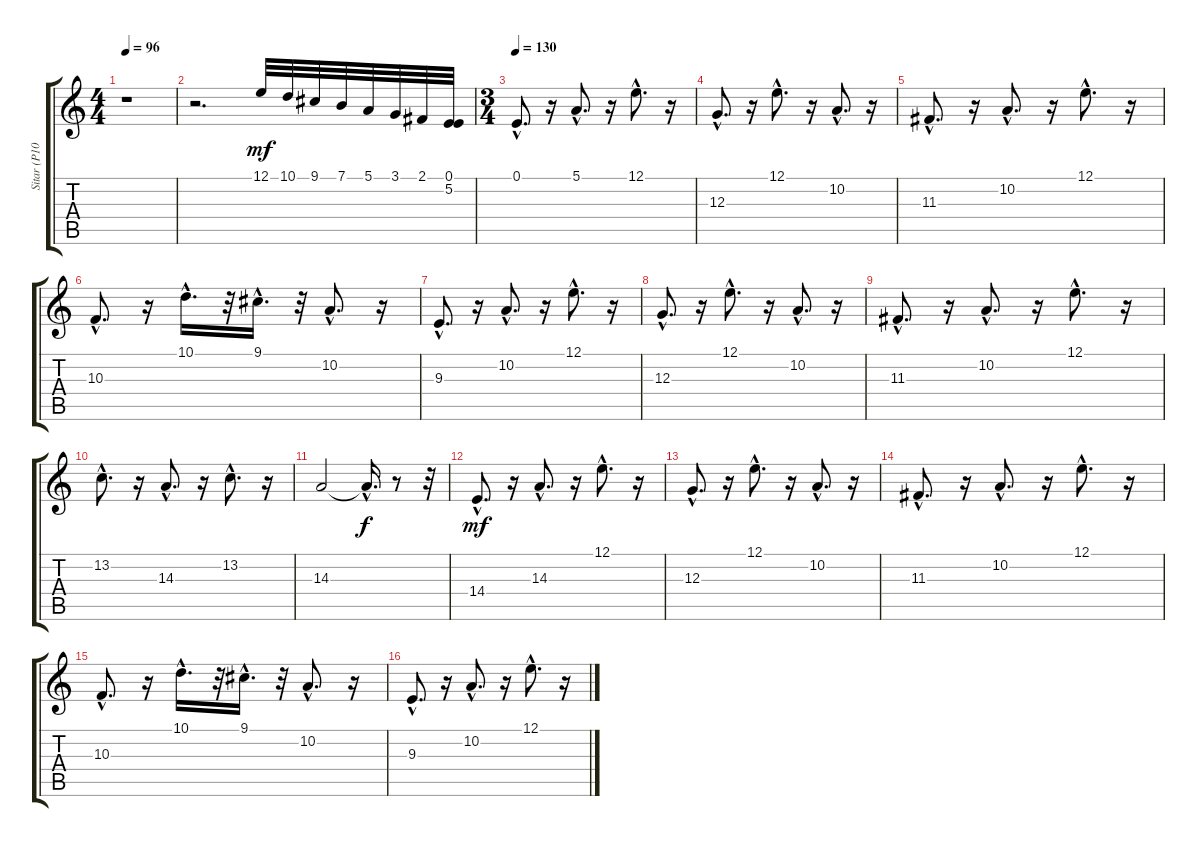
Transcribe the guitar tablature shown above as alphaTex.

\track ("Sitar (P105)" "Sitar (P10") {instrument sitar}
\staff {score tabs}
\tuning (E4 B3 G3 D3 A2 E2) {hide}
\ts (4 4)
\tempo 96
\clef g2
\ks c
r.1{dy f} |
r.2{d} 12.1.32{dy mf} 10.1.32 9.1.32 7.1.32 5.1.32 3.1.32 2.1.32 (0.1 5.2).32 |
\ts (3 4)
\tempo 130
0.1{hac}.8{d} r.16 5.1{hac}.8{d} r.16 12.1{hac}.8{d} r.16 |
12.3{hac}.8{d} r.16 12.1{hac}.8{d} r.16 10.2{hac}.8{d} r.16 |
11.3{hac}.8{d} r.16 10.2{hac}.8{d} r.16 12.1{hac}.8{d} r.16 |
10.3{hac}.8{d} r.16 10.1{hac}.16{d} r.32 9.1{hac}.16{d} r.32 10.2{hac}.8{d} r.16 |
9.3{hac}.8{d} r.16 10.2{hac}.8{d} r.16 12.1{hac}.8{d} r.16 |
12.3{hac}.8{d} r.16 12.1{hac}.8{d} r.16 10.2{hac}.8{d} r.16 |
11.3{hac}.8{d} r.16 10.2{hac}.8{d} r.16 12.1{hac}.8{d} r.16 |
13.2{hac}.8{d} r.16 14.3{hac}.8{d} r.16 13.2{hac}.8{d} r.16 |
14.3.2 14.3{hac t}.16{d dy f} r.8 r.32 |
14.4{hac}.8{d dy mf} r.16 14.3{hac}.8{d} r.16 12.1{hac}.8{d} r.16 |
12.3{hac}.8{d} r.16 12.1{hac}.8{d} r.16 10.2{hac}.8{d} r.16 |
11.3{hac}.8{d} r.16 10.2{hac}.8{d} r.16 12.1{hac}.8{d} r.16 |
10.3{hac}.8{d} r.16 10.1{hac}.16{d} r.32 9.1{hac}.16{d} r.32 10.2{hac}.8{d} r.16 |
9.3{hac}.8{d} r.16 10.2{hac}.8{d} r.16 12.1{hac}.8{d} r.16
